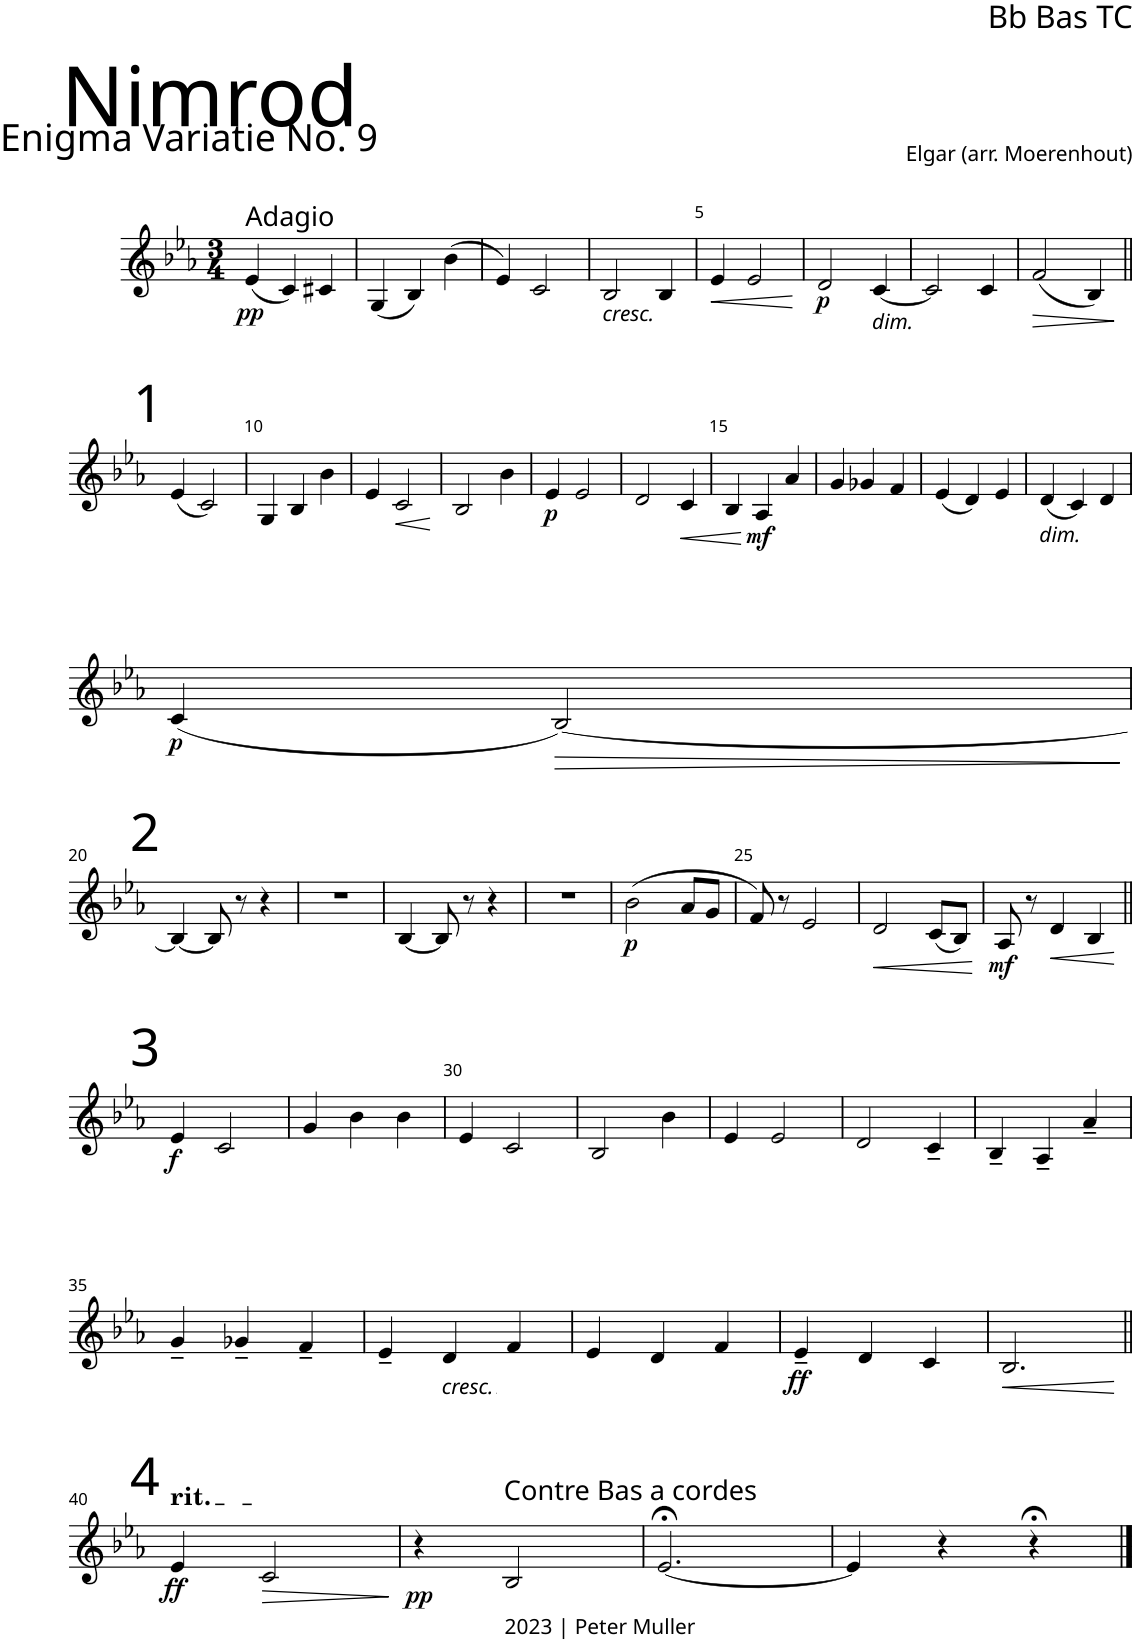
**kern	**dynam	**kern	**dynam	**kern	**dynam
*part3	*part3	*part2	*part2	*part1	*part1
*staff3	*staff3	*staff2	*staff2	*staff1	*staff1
*I"Sousafoon	*	*I"Sousafoon	*	*I"Bas-saxofoon	*
*I'Sous.	*	*I'Sous.	*	*I'Bs. Sax.	*
*	*	*stria5	*	*stria5	*
*clefG2	*	*clefF4	*	*clefG2	*
*Trd15c26	*	*Trd8c14	*	*Trd15c26	*
*k[b-e-a-]	*	*k[b-e-a-]	*	*k[b-e-a-]	*
*M3/4	*	*M3/4	*	*M3/4	*
=1	=1	=1	=1	=1	=1
!	!	!	!	!LO:TX:a:t=Adagio	!
!	!	!LO:TX:a:t=Adagio	!	!	!
!LO:TX:a:t=Adagio	!	!	!	!	!
!	!LO:DY:b	!	!LO:DY:b	!	!LO:DY:b
(4e-/	pp	(4E-	pp	(4e-	pp
4c/)	.	4C)	.	4c)	.
4c#X/	.	4C#X	.	4c#X	.
=2	=2	=2	=2	=2	=2
(4G/	.	(4GG	.	(4g	.
4B-/)	.	4BB-)	.	4B-)	.
(4b-\	.	(4B-	.	(4b-	.
=3	=3	=3	=3	=3	=3
4e-/)	.	4E-)	.	4e-)	.
2c/	.	2C	.	2c	.
=4	=4	=4	=4	=4	=4
!	!	!	!	!LO:TX:b:i:t=cresc.	!
!	!	!LO:TX:b:i:t=cresc.	!	!	!
!LO:TX:b:i:t=cresc.	!	!	!	!	!
2B-/	.	2BB-	.	2B-	.
4B-/	.	4BB-	.	4B-	.
=5	=5	=5	=5	=5	=5
!	!LO:HP:b	!	!LO:HP:b	!	!LO:HP:b
4e-/	<	4E-	<	4e-	<
2e-/	.	2E-	.	2e-	.
.	[	.	[	.	[
=6	=6	=6	=6	=6	=6
!	!LO:DY:b	!	!LO:DY:b	!	!LO:DY:b
2d/	p	2D	p	2d	p
!	!	!	!	!LO:TX:b:i:t=dim.	!
!	!	!LO:TX:b:i:t=dim.	!	!	!
!LO:TX:b:i:t=dim.	!	!	!	!	!
[4c/	.	[4C	.	[4c	.
=7	=7	=7	=7	=7	=7
2c/]	.	2C]	.	2c]	.
4c/	.	4C	.	4c	.
=8	=8	=8	=8	=8	=8
!	!LO:HP:b	!	!LO:HP:b	!	!LO:HP:b
(2f/	>	(2F	>	(2f	>
4B-/)	.	4BB-)	.	4B-)	.
.	]	.	]	.	]
!!LO:LB:g=z
!!LO:REH:place=s1:a:cj:enc=none:fs=25:t=1
=9||	=9||	=9||	=9||	=9||	=9||
(4e-/	.	(4E-	.	(4e-	.
2c/)	.	2C)	.	2c)	.
=10	=10	=10	=10	=10	=10
4G/	.	4GG	.	4g	.
4B-/	.	4BB-	.	4B-	.
4b-\	.	4B-	.	4b-	.
=11	=11	=11	=11	=11	=11
4e-/	.	4E-	.	4e-	.
!	!LO:HP:b	!	!LO:HP:b	!	!LO:HP:b
2c/	<	2C	<	2c	<
.	[	.	[	.	[
=12	=12	=12	=12	=12	=12
2B-/	.	2BB-	.	2B-	.
4b-\	.	4B-	.	4b-	.
=13	=13	=13	=13	=13	=13
!	!LO:DY:b	!	!LO:DY:b	!	!LO:DY:b
4e-/	p	4E-	p	4e-	p
2e-/	.	2E-	.	2e-	.
=14	=14	=14	=14	=14	=14
2d/	.	2D	.	2d	.
!	!LO:HP:b	!	!LO:HP:b	!	!LO:HP:b
4c/	<	4C	<	4c	<
=15	=15	=15	=15	=15	=15
4B-/	.	4BB-	.	4B-	.
!	!LO:DY:n=1:b	!	!LO:DY:n=1:b	!	!LO:DY:n=1:b
4A-/	[ mf	4AA-	[ mf	4a-	[ mf
4a-/	.	4A-	.	4a-	.
=16	=16	=16	=16	=16	=16
4g/	.	4G	.	4g	.
4g-X/	.	4G-X	.	4g-X	.
4f/	.	4F	.	4f	.
=17	=17	=17	=17	=17	=17
(4e-/	.	(4E-	.	(4e-	.
4d/)	.	4D)	.	4d)	.
4e-/	.	4E-	.	4e-	.
=18	=18	=18	=18	=18	=18
!	!	!	!	!LO:TX:b:i:t=dim.	!
!	!	!LO:TX:b:i:t=dim.	!	!	!
!LO:TX:b:i:t=dim.	!	!	!	!	!
(4d/	.	(4D	.	(4d	.
4c/)	.	4C)	.	4c)	.
4d/	.	4D	.	4d	.
!!LO:LB:g=z
=19	=19	=19	=19	=19	=19
!	!LO:DY:b	!	!LO:DY:b	!	!LO:DY:b
(4c/	p	(4C	p	(4c	p
!	!LO:HP:b	!	!LO:HP:b	!	!LO:HP:b
[2B-/)	>	[2BB-)	>	[2B-)	>
.	]	.	]	.	]
!!LO:LB:g=z
!!LO:REH:place=s1:a:cj:enc=none:fs=25:t=2
=20	=20	=20	=20	=20	=20
4B-/_	.	4BB-_	.	4B-_	.
8B-/]	.	8BB-]	.	8B-]	.
8r	.	8r	.	8r	.
4r	.	4r	.	4r	.
=21	=21	=21	=21	=21	=21
2.r	.	2.r	.	2.r	.
=22	=22	=22	=22	=22	=22
[4B-/	.	[4BB-	.	[4B-	.
8B-/]	.	8BB-]	.	8B-]	.
8r	.	8r	.	8r	.
4r	.	4r	.	4r	.
=23	=23	=23	=23	=23	=23
2.r	.	2.r	.	2.r	.
=24	=24	=24	=24	=24	=24
!	!LO:DY:b	!	!LO:DY:b	!	!LO:DY:b
(2b-\	p	(2B-	p	(2b-	p
8a-/L	.	8A-\L	.	8a-/L	.
8g/J	.	8G\J	.	8g/J	.
=25	=25	=25	=25	=25	=25
8f/)	.	8F)	.	8f)	.
8r	.	8r	.	8r	.
2e-/	.	2E-	.	2e-	.
=26	=26	=26	=26	=26	=26
!	!LO:HP:b	!	!LO:HP:b	!	!LO:HP:b
2d/	<	2D	<	2d	<
(8c/L	.	(8C/L	.	(8c/L	.
8B-/J)	.	8BB-/J)	.	8B-/J)	.
.	[	.	[	.	[
=27	=27	=27	=27	=27	=27
!	!LO:DY:b	!	!LO:DY:b	!	!LO:DY:b
8A-/	mf	8AA-	mf	8a-	mf
8r	.	8r	.	8r	.
!	!LO:HP:b	!	!LO:HP:b	!	!LO:HP:b
4d/	<	4D	<	4d	<
4B-/	.	4BB-	.	4B-	.
.	[	.	[	.	[
!!LO:LB:g=z
!!LO:REH:place=s1:a:cj:enc=none:fs=25:t=3
=28||	=28||	=28||	=28||	=28||	=28||
!	!LO:DY:b	!	!LO:DY:b	!	!LO:DY:b
4e-/	f	4E-	f	4e-	f
2c/	.	2C	.	2c	.
=29	=29	=29	=29	=29	=29
4g/	.	4G	.	4g	.
4b-\	.	4B-	.	4b-	.
4b-\	.	4B-	.	4b-	.
=30	=30	=30	=30	=30	=30
4e-/	.	4E-	.	4e-	.
2c/	.	2C	.	2c	.
=31	=31	=31	=31	=31	=31
2B-/	.	2BB-	.	2B-	.
4b-\	.	4B-	.	4b-	.
=32	=32	=32	=32	=32	=32
4e-/	.	4E-	.	4e-	.
2e-/	.	2E-	.	2e-	.
=33	=33	=33	=33	=33	=33
2d/	.	2D	.	2d	.
4c~/	.	4C~	.	4c~	.
=34	=34	=34	=34	=34	=34
4B-~/	.	4BB-~	.	4B-~	.
4A-~/	.	4AA-~	.	4a-~	.
4a-~/	.	4A-~	.	4a-~	.
!!LO:LB:g=z
=35	=35	=35	=35	=35	=35
4g~/	.	4G~	.	4g~	.
4g-X~/	.	4G-X~	.	4g-X~	.
4f~/	.	4F~	.	4f~	.
=36	=36	=36	=36	=36	=36
4e-~/	.	4E-~	.	4e-~	.
!	!	!	!	!LO:TX:b:i:t=cresc.	!
!	!	!LO:TX:b:i:t=cresc.	!	!	!
!LO:TX:b:i:t=cresc.	!	!	!	!	!
4d/	.	4D	.	4d	.
4f/	.	4F	.	4f	.
=37	=37	=37	=37	=37	=37
4e-/	.	4E-	.	4e-	.
4d/	.	4D	.	4d	.
4f/	.	4F	.	4f	.
=38	=38	=38	=38	=38	=38
!	!LO:DY:b	!	!LO:DY:b	!	!LO:DY:b
4e-~/	ff	4E-~	ff	4e-~	ff
4d/	.	4D	.	4d	.
4c/	.	4C	.	4c	.
=39	=39	=39	=39	=39	=39
!	!LO:HP:b	!	!LO:HP:b	!	!LO:HP:b
2.B-/	<	2.BB-	<	2.B-	<
.	[	.	[	.	[
!!LO:LB:g=z
!!LO:REH:place=s1:a:cj:enc=none:fs=25:t=4
=40||	=40||	=40||	=40||	=40||	=40||
!	!	!	!	!LO:TX:a:t=rit.	!
!	!	!LO:TX:a:t=rit.	!	!	!
!	!LO:DY:b	!	!LO:DY:b	!	!LO:DY:b
4e-/	ff	4E-	ff	4e-	ff
!	!LO:HP:b	!	!LO:HP:b	!	!LO:HP:b
2c/	>	2C	>	2c	>
.	]	.	]	.	]
=41	=41	=41	=41	=41	=41
!	!LO:DY:b	!	!LO:DY:b	!	!LO:DY:b
4r	pp	4r	pp	4r	pp
!	!	!	!	!LO:TX:a:t=Contre Bas a cordes	!
!	!	!LO:TX:a:t=Contre Bas a cordes	!	!	!
!LO:TX:a:t=Contre Bas a cordes	!	!	!	!	!
2B-/	.	2BB-	.	2B-	.
=42	=42	=42	=42	=42	=42
[2.e-;</	.	[2.E-;<	.	[2.e-;<	.
=43	=43	=43	=43	=43	=43
4e-/]	.	4E-]	.	4e-]	.
4r	.	4r	.	4r	.
4r;<	.	4r;<	.	4r;<	.
==	==	==	==	==	==
*-	*-	*-	*-	*-	*-
